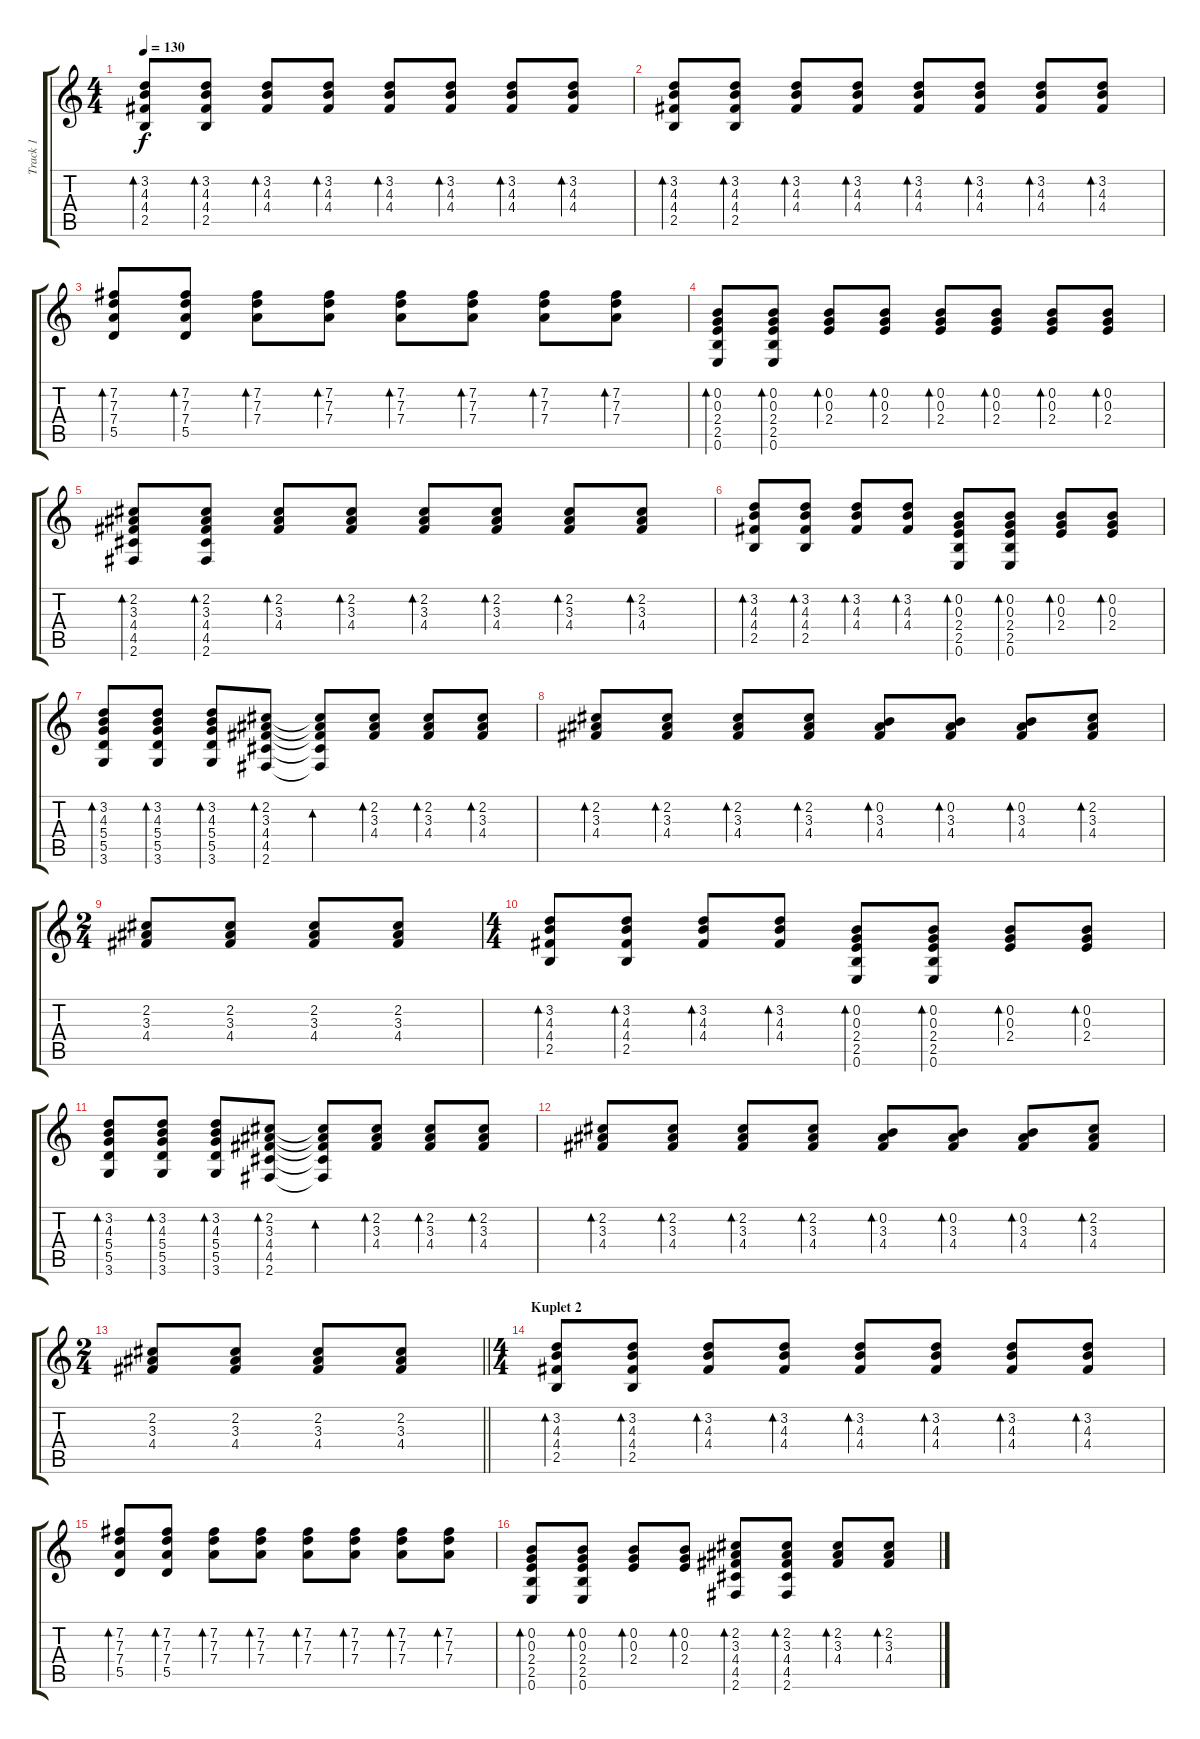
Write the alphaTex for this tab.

\track ("Track 1" "Track 1") {instrument acousticguitarsteel}
\staff {score tabs}
\tuning (E4 B3 G3 D3 A2 E2) {hide}
\ts (4 4)
\tempo 130
\clef g2
\ks c
(3.2 4.3 4.4 2.5).8{bd 60 dy f} (3.2 4.3 4.4 2.5).8{bd 60} (3.2 4.3 4.4).8{bd 60} (3.2 4.3 4.4).8{bd 60} (3.2 4.3 4.4).8{bd 60} (3.2 4.3 4.4).8{bd 60} (3.2 4.3 4.4).8{bd 60} (3.2 4.3 4.4).8{bd 60} |
(3.2 4.3 4.4 2.5).8{bd 60} (3.2 4.3 4.4 2.5).8{bd 60} (3.2 4.3 4.4).8{bd 60} (3.2 4.3 4.4).8{bd 60} (3.2 4.3 4.4).8{bd 60} (3.2 4.3 4.4).8{bd 60} (3.2 4.3 4.4).8{bd 60} (3.2 4.3 4.4).8{bd 60} |
(7.2 7.3 7.4 5.5).8{bd 60} (7.2 7.3 7.4 5.5).8{bd 60} (7.2 7.3 7.4).8{bd 60} (7.2 7.3 7.4).8{bd 60} (7.2 7.3 7.4).8{bd 60} (7.2 7.3 7.4).8{bd 60} (7.2 7.3 7.4).8{bd 60} (7.2 7.3 7.4).8{bd 60} |
(0.2 0.3 2.4 2.5 0.6).8{bd 60} (0.2 0.3 2.4 2.5 0.6).8{bd 60} (0.2 0.3 2.4).8{bd 60} (0.2 0.3 2.4).8{bd 60} (0.2 0.3 2.4).8{bd 60} (0.2 0.3 2.4).8{bd 60} (0.2 0.3 2.4).8{bd 60} (0.2 0.3 2.4).8{bd 60} |
(2.2 3.3 4.4 4.5 2.6).8{bd 60} (2.2 3.3 4.4 4.5 2.6).8{bd 60} (2.2 3.3 4.4).8{bd 60} (2.2 3.3 4.4).8{bd 60} (2.2 3.3 4.4).8{bd 60} (2.2 3.3 4.4).8{bd 60} (2.2 3.3 4.4).8{bd 60} (2.2 3.3 4.4).8{bd 60} |
(3.2 4.3 4.4 2.5).8{bd 60} (3.2 4.3 4.4 2.5).8{bd 60} (3.2 4.3 4.4).8{bd 60} (3.2 4.3 4.4).8{bd 60} (0.2 0.3 2.4 2.5 0.6).8{bd 60} (0.2 0.3 2.4 2.5 0.6).8{bd 60} (0.2 0.3 2.4).8{bd 60} (0.2 0.3 2.4).8{bd 60} |
(3.2 4.3 5.4 5.5 3.6).8{bd 60} (3.2 4.3 5.4 5.5 3.6).8{bd 60} (3.2 4.3 5.4 5.5 3.6).8{bd 60} (2.2 3.3 4.4 4.5 2.6).8{bd 60} (2.2{t} 3.3{t} 4.4{t} 4.5{t} 2.6{t}).8{bd 60} (2.2 3.3 4.4).8{bd 60} (2.2 3.3 4.4).8{bd 60} (2.2 3.3 4.4).8{bd 60} |
(2.2 3.3 4.4).8{bd 60} (2.2 3.3 4.4).8{bd 60} (2.2 3.3 4.4).8{bd 60} (2.2 3.3 4.4).8{bd 60} (0.2 3.3 4.4).8{bd 60} (0.2 3.3 4.4).8{bd 60} (0.2 3.3 4.4).8{bd 60} (2.2 3.3 4.4).8{bd 60} |
\ts (2 4)
(2.2 3.3 4.4).8 (2.2 3.3 4.4).8 (2.2 3.3 4.4).8 (2.2 3.3 4.4).8 |
\ts (4 4)
(3.2 4.3 4.4 2.5).8{bd 60} (3.2 4.3 4.4 2.5).8{bd 60} (3.2 4.3 4.4).8{bd 60} (3.2 4.3 4.4).8{bd 60} (0.2 0.3 2.4 2.5 0.6).8{bd 60} (0.2 0.3 2.4 2.5 0.6).8{bd 60} (0.2 0.3 2.4).8{bd 60} (0.2 0.3 2.4).8{bd 60} |
(3.2 4.3 5.4 5.5 3.6).8{bd 60} (3.2 4.3 5.4 5.5 3.6).8{bd 60} (3.2 4.3 5.4 5.5 3.6).8{bd 60} (2.2 3.3 4.4 4.5 2.6).8{bd 60} (2.2{t} 3.3{t} 4.4{t} 4.5{t} 2.6{t}).8{bd 60} (2.2 3.3 4.4).8{bd 60} (2.2 3.3 4.4).8{bd 60} (2.2 3.3 4.4).8{bd 60} |
(2.2 3.3 4.4).8{bd 60} (2.2 3.3 4.4).8{bd 60} (2.2 3.3 4.4).8{bd 60} (2.2 3.3 4.4).8{bd 60} (0.2 3.3 4.4).8{bd 60} (0.2 3.3 4.4).8{bd 60} (0.2 3.3 4.4).8{bd 60} (2.2 3.3 4.4).8{bd 60} |
\ts (2 4)
\barLineRight lightlight
(2.2 3.3 4.4).8 (2.2 3.3 4.4).8 (2.2 3.3 4.4).8 (2.2 3.3 4.4).8 |
\ts (4 4)
\section ("" "Kuplet 2")
(3.2 4.3 4.4 2.5).8{bd 60} (3.2 4.3 4.4 2.5).8{bd 60} (3.2 4.3 4.4).8{bd 60} (3.2 4.3 4.4).8{bd 60} (3.2 4.3 4.4).8{bd 60} (3.2 4.3 4.4).8{bd 60} (3.2 4.3 4.4).8{bd 60} (3.2 4.3 4.4).8{bd 60} |
(7.2 7.3 7.4 5.5).8{bd 60} (7.2 7.3 7.4 5.5).8{bd 60} (7.2 7.3 7.4).8{bd 60} (7.2 7.3 7.4).8{bd 60} (7.2 7.3 7.4).8{bd 60} (7.2 7.3 7.4).8{bd 60} (7.2 7.3 7.4).8{bd 60} (7.2 7.3 7.4).8{bd 60} |
(0.2 0.3 2.4 2.5 0.6).8{bd 60} (0.2 0.3 2.4 2.5 0.6).8{bd 60} (0.2 0.3 2.4).8{bd 60} (0.2 0.3 2.4).8{bd 60} (2.2 3.3 4.4 4.5 2.6).8{bd 60} (2.2 3.3 4.4 4.5 2.6).8{bd 60} (2.2 3.3 4.4).8{bd 60} (2.2 3.3 4.4).8{bd 60}
